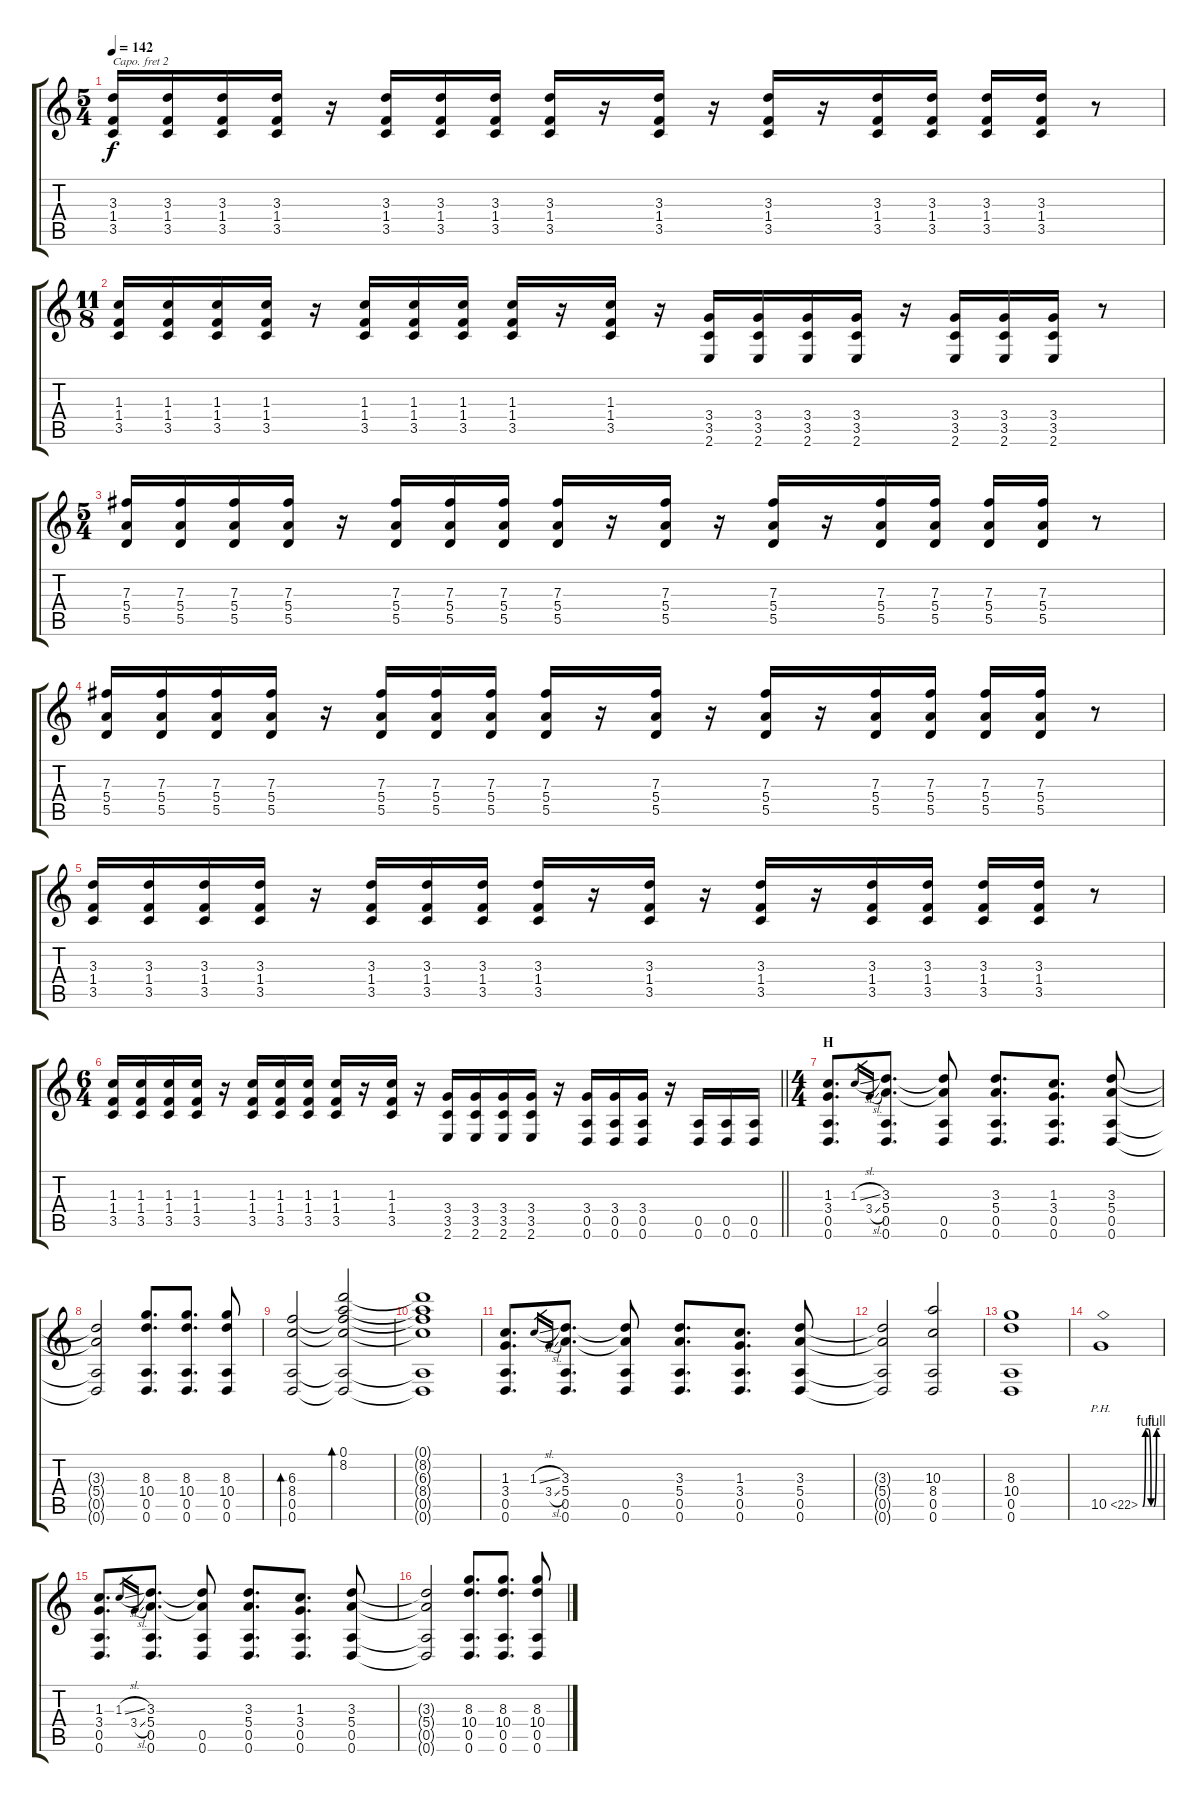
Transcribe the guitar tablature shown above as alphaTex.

\track "" {instrument overdrivenguitar}
\staff {score tabs}
\capo 2
\tuning (G4 E4 A3 D3 G2 C2) {hide}
\ts (5 4)
\tempo 142
\clef g2
\ks c
(3.3 1.4 3.5).16{dy f} (3.3 1.4 3.5).16 (3.3 1.4 3.5).16 (3.3 1.4 3.5).16 r.16 (3.3 1.4 3.5).16 (3.3 1.4 3.5).16 (3.3 1.4 3.5).16 (3.3 1.4 3.5).16 r.16 (3.3 1.4 3.5).16 r.16 (3.3 1.4 3.5).16 r.16 (3.3 1.4 3.5).16 (3.3 1.4 3.5).16 (3.3 1.4 3.5).16 (3.3 1.4 3.5).16 r.8 |
\ts (11 8)
(1.3 1.4 3.5).16 (1.3 1.4 3.5).16 (1.3 1.4 3.5).16 (1.3 1.4 3.5).16 r.16 (1.3 1.4 3.5).16 (1.3 1.4 3.5).16 (1.3 1.4 3.5).16 (1.3 1.4 3.5).16 r.16 (1.3 1.4 3.5).16 r.16 (3.4 3.5 2.6).16 (3.4 3.5 2.6).16 (3.4 3.5 2.6).16 (3.4 3.5 2.6).16 r.16 (3.4 3.5 2.6).16 (3.4 3.5 2.6).16 (3.4 3.5 2.6).16 r.8 |
\ts (5 4)
(7.3 5.4 5.5).16 (7.3 5.4 5.5).16 (7.3 5.4 5.5).16 (7.3 5.4 5.5).16 r.16 (7.3 5.4 5.5).16 (7.3 5.4 5.5).16 (7.3 5.4 5.5).16 (7.3 5.4 5.5).16 r.16 (7.3 5.4 5.5).16 r.16 (7.3 5.4 5.5).16 r.16 (7.3 5.4 5.5).16 (7.3 5.4 5.5).16 (7.3 5.4 5.5).16 (7.3 5.4 5.5).16 r.8 |
(7.3 5.4 5.5).16 (7.3 5.4 5.5).16 (7.3 5.4 5.5).16 (7.3 5.4 5.5).16 r.16 (7.3 5.4 5.5).16 (7.3 5.4 5.5).16 (7.3 5.4 5.5).16 (7.3 5.4 5.5).16 r.16 (7.3 5.4 5.5).16 r.16 (7.3 5.4 5.5).16 r.16 (7.3 5.4 5.5).16 (7.3 5.4 5.5).16 (7.3 5.4 5.5).16 (7.3 5.4 5.5).16 r.8 |
(3.3 1.4 3.5).16 (3.3 1.4 3.5).16 (3.3 1.4 3.5).16 (3.3 1.4 3.5).16 r.16 (3.3 1.4 3.5).16 (3.3 1.4 3.5).16 (3.3 1.4 3.5).16 (3.3 1.4 3.5).16 r.16 (3.3 1.4 3.5).16 r.16 (3.3 1.4 3.5).16 r.16 (3.3 1.4 3.5).16 (3.3 1.4 3.5).16 (3.3 1.4 3.5).16 (3.3 1.4 3.5).16 r.8 |
\ts (6 4)
\barLineRight lightlight
(1.3 1.4 3.5).16 (1.3 1.4 3.5).16 (1.3 1.4 3.5).16 (1.3 1.4 3.5).16 r.16 (1.3 1.4 3.5).16 (1.3 1.4 3.5).16 (1.3 1.4 3.5).16 (1.3 1.4 3.5).16 r.16 (1.3 1.4 3.5).16 r.16 (3.4 3.5 2.6).16 (3.4 3.5 2.6).16 (3.4 3.5 2.6).16 (3.4 3.5 2.6).16 r.16 (3.4 0.5 0.6).16 (3.4 0.5 0.6).16 (3.4 0.5 0.6).16 r.16 (0.5 0.6).16 (0.5 0.6).16 (0.5 0.6).16 |
\ts (4 4)
\section ("" "H")
(1.3 3.4 0.5 0.6).8{d} 1.3{sl}.16{gr} 3.4{sl}.16{gr} (3.3 5.4 0.5 0.6).8{d} (3.3{t} 5.4{t} 0.5 0.6).8 (3.3 5.4 0.5 0.6).8{d} (1.3 3.4 0.5 0.6).8{d} (3.3 5.4 0.5 0.6).8 |
(3.3{t} 5.4{t} 0.5{t} 0.6{t}).2 (8.3 10.4 0.5 0.6).8{d} (8.3 10.4 0.5 0.6).8{d} (8.3 10.4 0.5 0.6).8 |
(6.3 8.4 0.5 0.6).2{bd 60} (0.1 8.2 6.3{t} 8.4{t} 0.5{t} 0.6{t}).2{bd 60} |
(0.1{t} 8.2{t} 6.3{t} 8.4{t} 0.5{t} 0.6{t}).1 |
(1.3 3.4 0.5 0.6).8{d} 1.3{sl}.16{gr} 3.4{sl}.16{gr} (3.3 5.4 0.5 0.6).8{d} (3.3{t} 5.4{t} 0.5 0.6).8 (3.3 5.4 0.5 0.6).8{d} (1.3 3.4 0.5 0.6).8{d} (3.3 5.4 0.5 0.6).8 |
(3.3{t} 5.4{t} 0.5{t} 0.6{t}).2 (10.3 8.4 0.5 0.6).2 |
(8.3 10.4 0.5 0.6).1 |
10.5{be (custom 0 0 10 4 20 4 30 0 40 0 50 4 60 4) ph 12}.1 |
(1.3 3.4 0.5 0.6).8{d} 1.3{sl}.16{gr} 3.4{sl}.16{gr} (3.3 5.4 0.5 0.6).8{d} (3.3{t} 5.4{t} 0.5 0.6).8 (3.3 5.4 0.5 0.6).8{d} (1.3 3.4 0.5 0.6).8{d} (3.3 5.4 0.5 0.6).8 |
(3.3{t} 5.4{t} 0.5{t} 0.6{t}).2 (8.3 10.4 0.5 0.6).8{d} (8.3 10.4 0.5 0.6).8{d} (8.3 10.4 0.5 0.6).8
